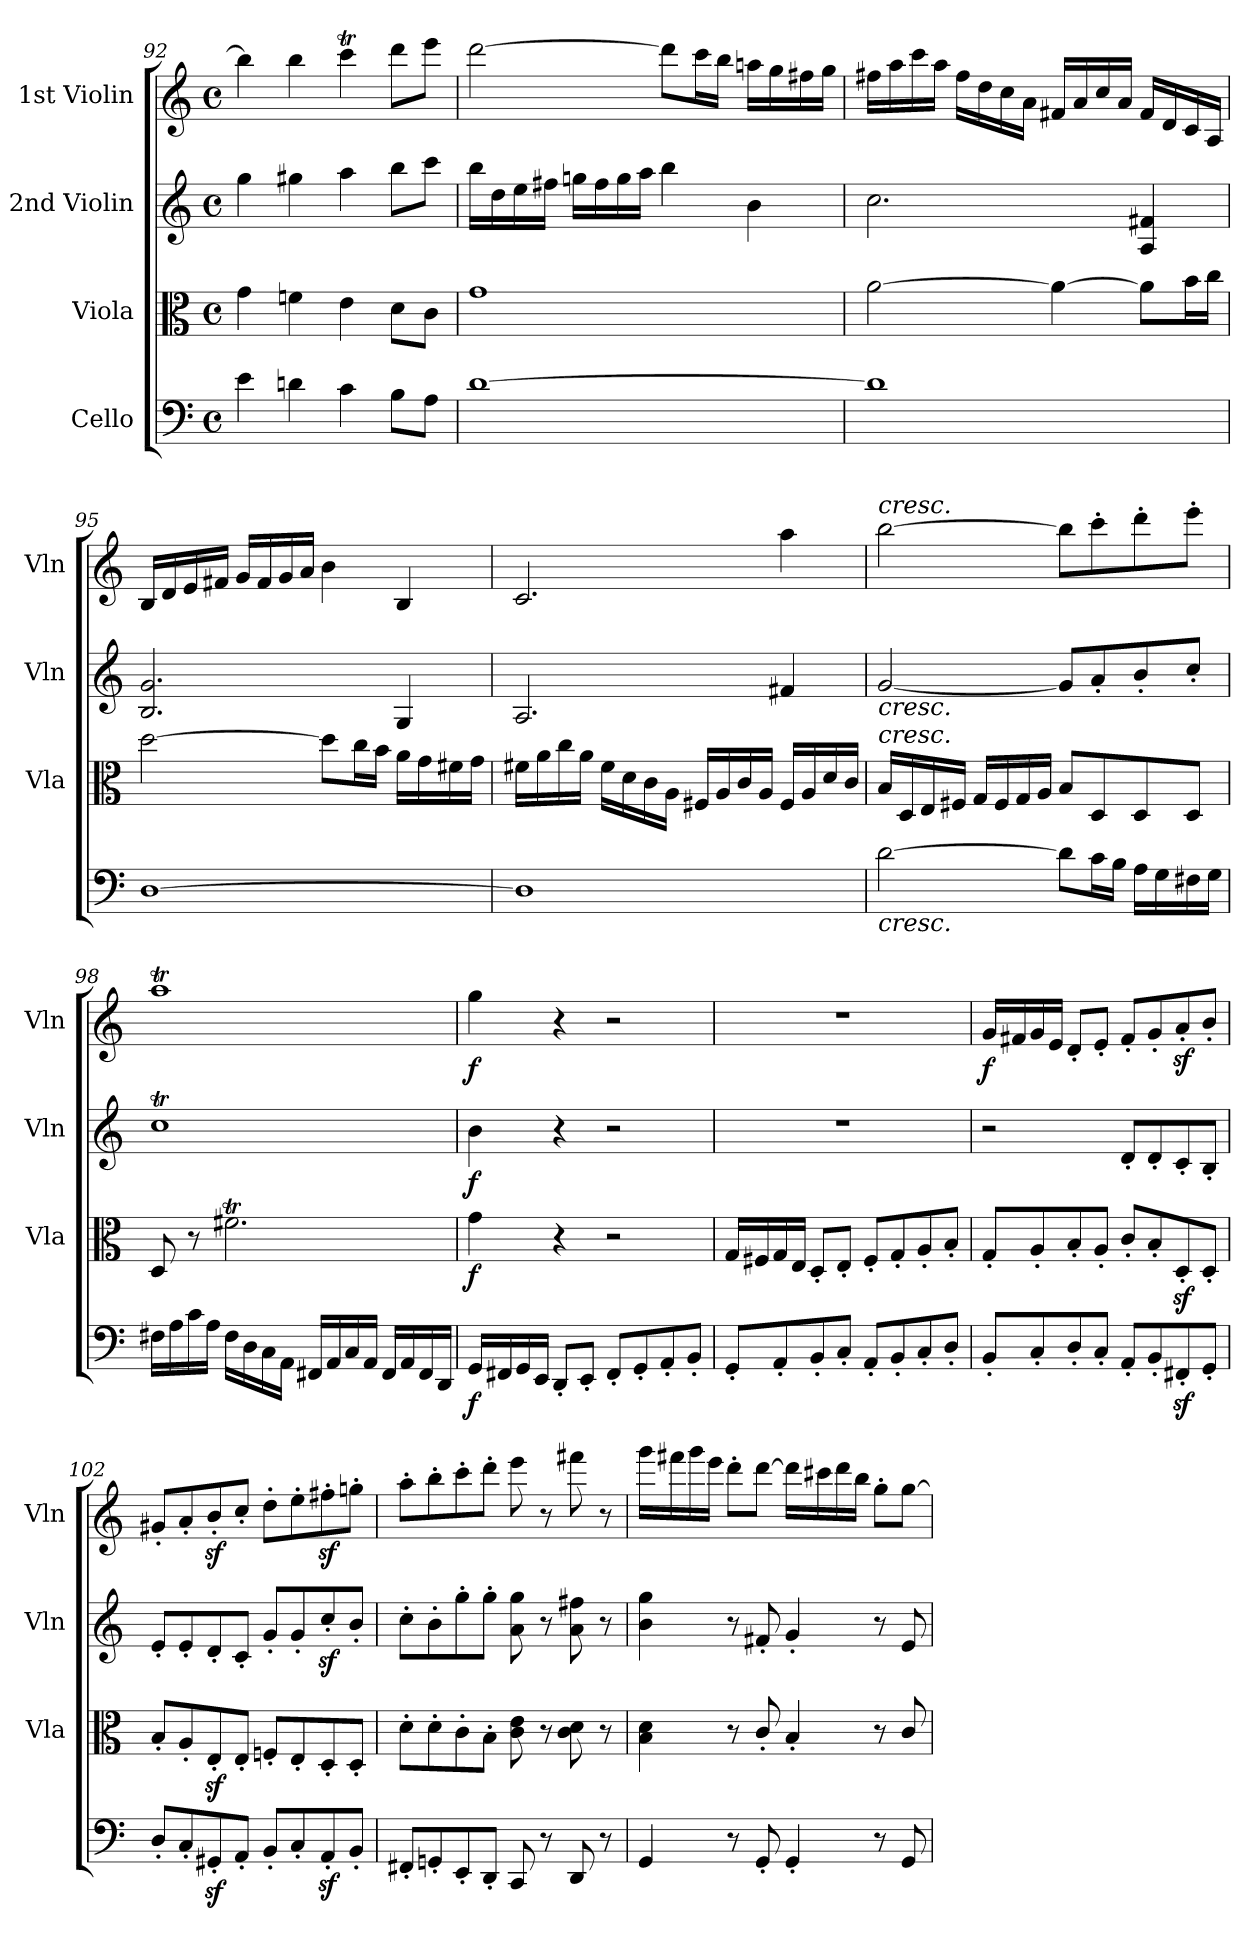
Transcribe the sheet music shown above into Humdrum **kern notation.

**kern	**dynam	**kern	**dynam	**kern	**dynam	**kern	**dynam
*part4	*part4	*part3	*part3	*part2	*part2	*part1	*part1
*staff4	*staff4	*staff3	*staff3	*staff2	*staff2	*staff1	*staff1
*I"Cello	*	*I"Viola	*	*I"2nd Violin	*	*I"1st Violin	*
*	*	*I'Vla	*	*I'Vln	*	*I'Vln	*
*clefF4	*	*clefC3	*	*clefG2	*	*clefG2	*
*k[]	*	*k[]	*	*k[]	*	*k[]	*
*M4/4	*	*M4/4	*	*M4/4	*	*M4/4	*
*met(c)	*	*met(c)	*	*met(c)	*	*met(c)	*
=92	=92	=92	=92	=92	=92	=92	=92
4e\	.	4g\	.	4gg\	.	4bb\]	.
4dn\	.	4fn\	.	4gg#X\	.	4bb\	.
4c\	.	4e\	.	4aa\	.	4cccT\	.
8B\L	.	8d\L	.	8bb\L	.	8ddd\L	.
8A\J	.	8c\J	.	8ccc\J	.	8eee\J	.
=93	=93	=93	=93	=93	=93	=93	=93
[1d	.	1g	.	16bb\LL	.	[2ddd\	.
.	.	.	.	16dd\	.	.	.
.	.	.	.	16ee\	.	.	.
.	.	.	.	16ff#X\JJ	.	.	.
.	.	.	.	16ggn\LL	.	.	.
.	.	.	.	16ff#\	.	.	.
.	.	.	.	16gg\	.	.	.
.	.	.	.	16aa\JJ	.	.	.
.	.	.	.	4bb\	.	8ddd\L]	.
.	.	.	.	.	.	16ccc\L	.
.	.	.	.	.	.	16bb\JJ	.
.	.	.	.	4b\	.	16aan\LL	.
.	.	.	.	.	.	16gg\	.
.	.	.	.	.	.	16ff#X\	.
.	.	.	.	.	.	16gg\JJ	.
=94	=94	=94	=94	=94	=94	=94	=94
1d]	.	[2a\	.	2.cc\	.	16ff#X\LL	.
.	.	.	.	.	.	16aa\	.
.	.	.	.	.	.	16ccc\	.
.	.	.	.	.	.	16aa\JJ	.
.	.	.	.	.	.	16ff#\LL	.
.	.	.	.	.	.	16dd\	.
.	.	.	.	.	.	16cc\	.
.	.	.	.	.	.	16a\JJ	.
.	.	4a\_	.	.	.	16f#X/LL	.
.	.	.	.	.	.	16a/	.
.	.	.	.	.	.	16cc/	.
.	.	.	.	.	.	16a/JJ	.
.	.	8a\L]	.	4A/ 4f#X/	.	16f#/LL	.
.	.	.	.	.	.	16d/	.
.	.	16b\L	.	.	.	16c/	.
.	.	16cc\JJ	.	.	.	16A/JJ	.
=95	=95	=95	=95	=95	=95	=95	=95
[1D	.	[2dd\	.	2.B/ 2.g/	.	16B/LL	.
.	.	.	.	.	.	16d/	.
.	.	.	.	.	.	16e/	.
.	.	.	.	.	.	16f#X/JJ	.
.	.	.	.	.	.	16g/LL	.
.	.	.	.	.	.	16f#/	.
.	.	.	.	.	.	16g/	.
.	.	.	.	.	.	16a/JJ	.
.	.	8dd\L]	.	.	.	4b\	.
.	.	16cc\L	.	.	.	.	.
.	.	16b\JJ	.	.	.	.	.
.	.	16a\LL	.	4G/	.	4B/	.
.	.	16g\	.	.	.	.	.
.	.	16f#X\	.	.	.	.	.
.	.	16g\JJ	.	.	.	.	.
=96	=96	=96	=96	=96	=96	=96	=96
1D]	.	16f#X\LL	.	2.A/	.	2.c/	.
.	.	16a\	.	.	.	.	.
.	.	16cc\	.	.	.	.	.
.	.	16a\JJ	.	.	.	.	.
.	.	16f#\LL	.	.	.	.	.
.	.	16d\	.	.	.	.	.
.	.	16c\	.	.	.	.	.
.	.	16A\JJ	.	.	.	.	.
.	.	16F#X/LL	.	.	.	.	.
.	.	16A/	.	.	.	.	.
.	.	16c/	.	.	.	.	.
.	.	16A/JJ	.	.	.	.	.
.	.	16F#/LL	.	4f#X/	.	4aa\	.
.	.	16A/	.	.	.	.	.
.	.	16d/	.	.	.	.	.
.	.	16c/JJ	.	.	.	.	.
=97	=97	=97	=97	=97	=97	=97	=97
!	!	!	!	!	!	!LO:TX:a:i:t=cresc.	!
!	!	!	!	!LO:TX:b:i:t=cresc.	!	!	!
!	!	!LO:TX:a:i:t=cresc.	!	!	!	!	!
!LO:TX:b:i:t=cresc.	!	!	!	!	!	!	!
[2d\	.	16B/LL	.	[2g/	.	[2bb\	.
.	.	16D/	.	.	.	.	.
.	.	16E/	.	.	.	.	.
.	.	16F#X/JJ	.	.	.	.	.
.	.	16G/LL	.	.	.	.	.
.	.	16F#/	.	.	.	.	.
.	.	16G/	.	.	.	.	.
.	.	16A/JJ	.	.	.	.	.
8d\L]	.	8B/L	.	8g/L]	.	8bb\L]	.
16c\L	.	8D/	.	8a'/	.	8ccc'\	.
16B\JJ	.	.	.	.	.	.	.
16A\LL	.	8D/	.	8b'/	.	8ddd'\	.
16G\	.	.	.	.	.	.	.
16F#X\	.	8D/J	.	8cc'/J	.	8eee'\J	.
16G\JJ	.	.	.	.	.	.	.
=98	=98	=98	=98	=98	=98	=98	=98
16F#X\LL	.	8D/	.	1ccT	.	1aaT	.
16A\	.	.	.	.	.	.	.
16c\	.	8r	.	.	.	.	.
16A\JJ	.	.	.	.	.	.	.
16F#\LL	.	2.f#Xt\	.	.	.	.	.
16D\	.	.	.	.	.	.	.
16C\	.	.	.	.	.	.	.
16AA\JJ	.	.	.	.	.	.	.
16FF#X/LL	.	.	.	.	.	.	.
16AA/	.	.	.	.	.	.	.
16C/	.	.	.	.	.	.	.
16AA/JJ	.	.	.	.	.	.	.
16FF#/LL	.	.	.	.	.	.	.
16AA/	.	.	.	.	.	.	.
16FF#/	.	.	.	.	.	.	.
16DD/JJ	.	.	.	.	.	.	.
=99	=99	=99	=99	=99	=99	=99	=99
!	!LO:DY:b	!	!LO:DY:b	!	!LO:DY:b	!	!LO:DY:b
16GG/LL	f	4g\	f	4b\	f	4gg\	f
16FF#X/	.	.	.	.	.	.	.
16GG/	.	.	.	.	.	.	.
16EE/JJ	.	.	.	.	.	.	.
8DD'/L	.	4r	.	4r	.	4r	.
8EE'/J	.	.	.	.	.	.	.
8FF#'/L	.	2r	.	2r	.	2r	.
8GG'/	.	.	.	.	.	.	.
8AA'/	.	.	.	.	.	.	.
8BB'/J	.	.	.	.	.	.	.
=100	=100	=100	=100	=100	=100	=100	=100
8GG'/L	.	16G/LL	.	1r	.	1r	.
.	.	16F#X/	.	.	.	.	.
8AA'/	.	16G/	.	.	.	.	.
.	.	16E/JJ	.	.	.	.	.
8BB'/	.	8D'/L	.	.	.	.	.
8C'/J	.	8E'/J	.	.	.	.	.
8AA'/L	.	8F#'/L	.	.	.	.	.
8BB'/	.	8G'/	.	.	.	.	.
8C'/	.	8A'/	.	.	.	.	.
8D'/J	.	8B'/J	.	.	.	.	.
=101	=101	=101	=101	=101	=101	=101	=101
!	!	!	!	!	!	!	!LO:DY:b
8BB'/L	.	8G'/L	.	2r	.	16g/LL	f
.	.	.	.	.	.	16f#X/	.
8C'/	.	8A'/	.	.	.	16g/	.
.	.	.	.	.	.	16e/JJ	.
8D'/	.	8B'/	.	.	.	8d'/L	.
8C'/J	.	8A'/J	.	.	.	8e'/J	.
8AA'/L	.	8c'/L	.	8d'/L	.	8f#'/L	.
8BB'/	.	8B'/	.	8d'/	.	8g'/	.
8FF#Xz>'/	.	8Dz>'/	.	8c'/	.	8az<'/	.
8GG'/J	.	8D'/J	.	8B'/J	.	8b'/J	.
=102	=102	=102	=102	=102	=102	=102	=102
8D'/L	.	8B'/L	.	8e'/L	.	8g#X'/L	.
8C'/	.	8A'/	.	8e'/	.	8a'/	.
8GG#Xz>'/	.	8Ez>'/	.	8d'/	.	8bz<'/	.
8AA'/J	.	8E'/J	.	8c'/J	.	8cc'/J	.
8BB'/L	.	8Fn'/L	.	8g'/L	.	8dd'\L	.
8C'/	.	8E'/	.	8g'/	.	8ee'\	.
8AAz>'/	.	8D'/	.	8ccz<'/	.	8ff#Xz<'\	.
8BB'/J	.	8D'/J	.	8b'/J	.	8ggn'\J	.
=103	=103	=103	=103	=103	=103	=103	=103
8FF#X'/L	.	8d'\L	.	8cc'\L	.	8aa'\L	.
8GGn'/	.	8d'\	.	8b'\	.	8bb'\	.
8EE'/	.	8c'\	.	8gg'\	.	8ccc'\	.
8DD'/J	.	8B'\J	.	8gg'\J	.	8ddd'\J	.
8CC/	.	8c\ 8e\	.	8a\ 8gg\	.	8eee\	.
8r	.	8r	.	8r	.	8r	.
8DD/	.	8c\ 8d\	.	8a\ 8ff#X\	.	8fff#X\	.
8r	.	8r	.	8r	.	8r	.
=104	=104	=104	=104	=104	=104	=104	=104
4GG/	.	4B\ 4d\	.	4b\ 4gg\	.	16ggg\LL	.
.	.	.	.	.	.	16fff#X\	.
.	.	.	.	.	.	16ggg\	.
.	.	.	.	.	.	16eee\JJ	.
8r	.	8r	.	8r	.	8ddd'\L	.
8GG'/	.	8c'/	.	8f#X'/	.	[8ddd\J	.
4GG'/	.	4B'/	.	4g'/	.	16ddd\LL]	.
.	.	.	.	.	.	16ccc#X\	.
.	.	.	.	.	.	16ddd\	.
.	.	.	.	.	.	16bb\JJ	.
8r	.	8r	.	8r	.	8gg'\L	.
8GG/	.	8c/	.	8e/	.	[8gg\J	.
=	=	=	=	=	=	=	=
*-	*-	*-	*-	*-	*-	*-	*-
